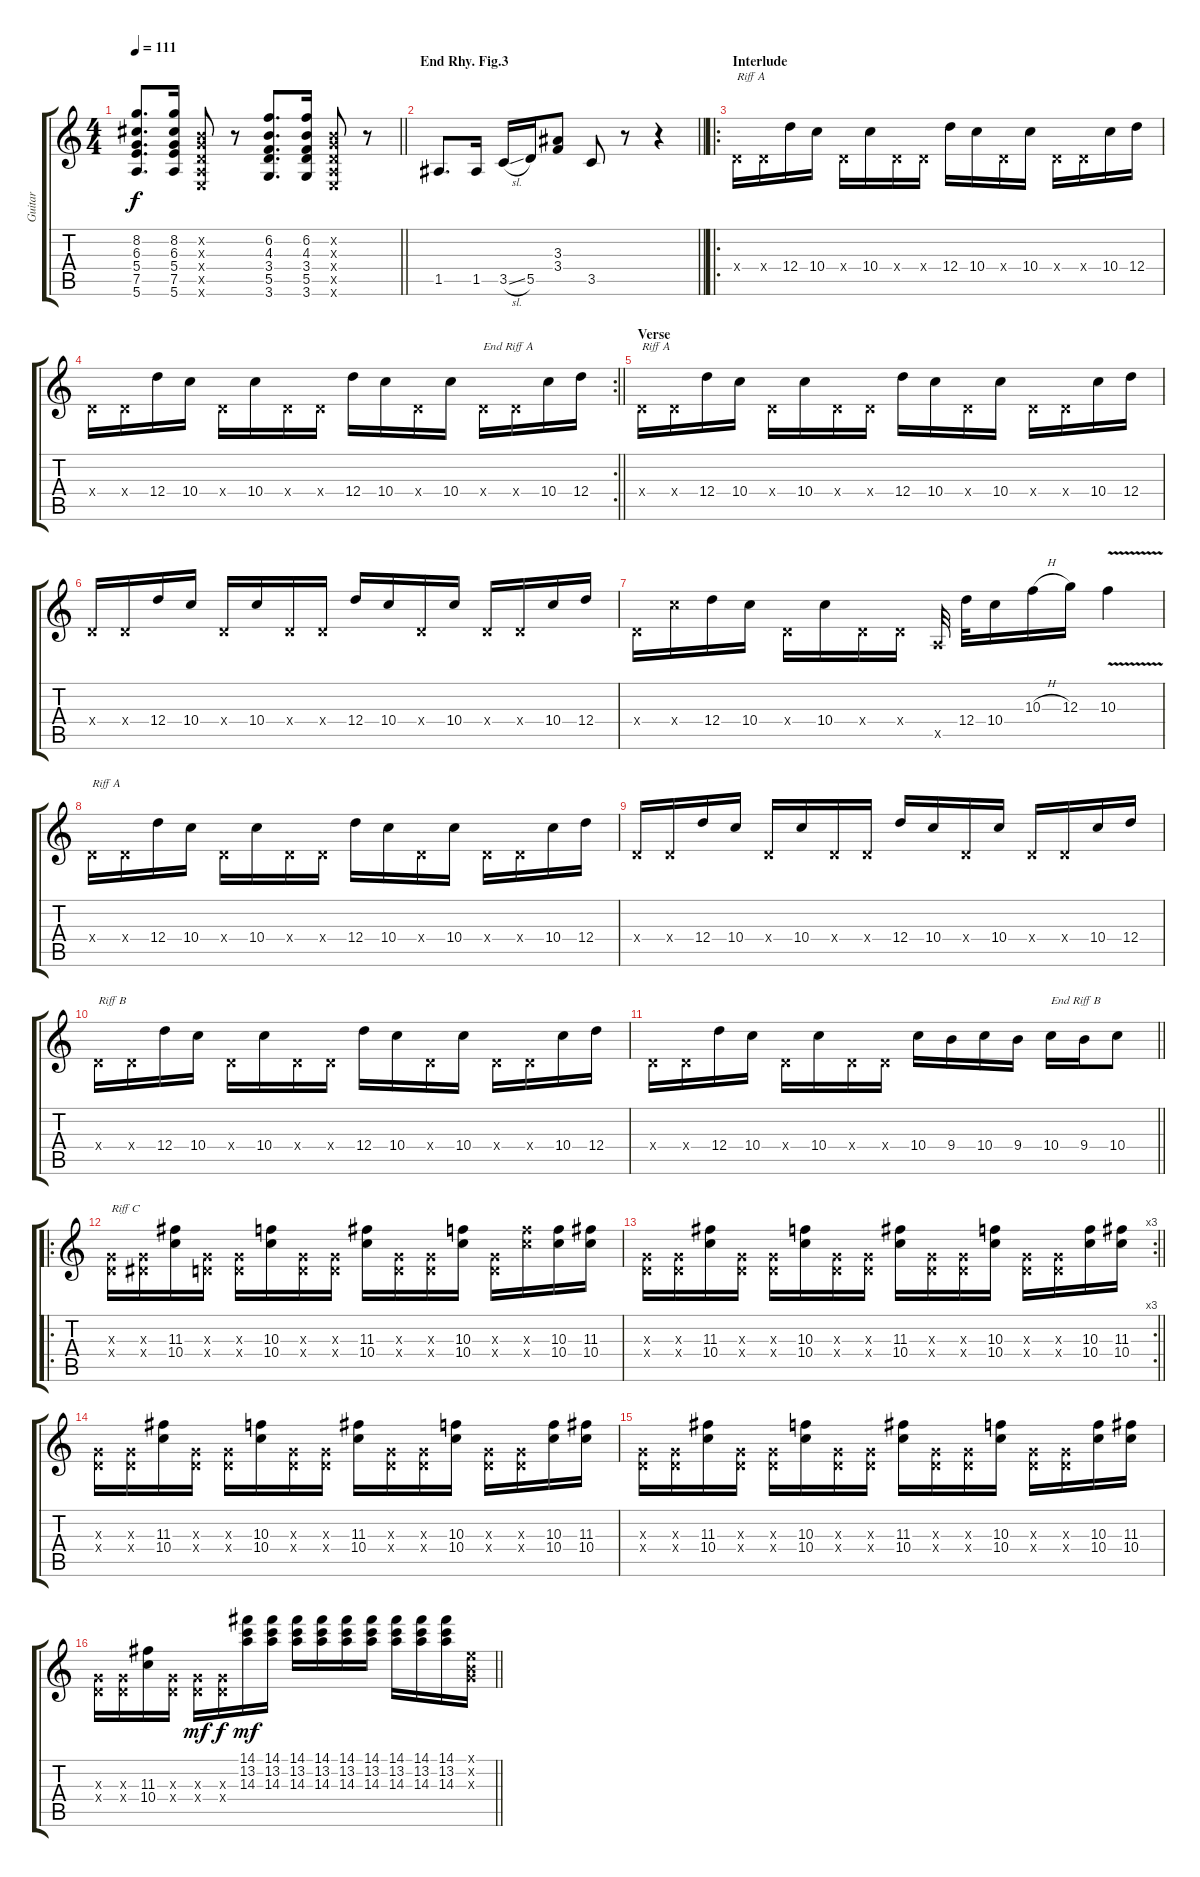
\track ("Guitar" "Guitar") {instrument overdrivenguitar}
\staff {score tabs}
\tuning (E4 B3 G3 D3 A2 E2) {hide}
\ts (4 4)
\tempo 111
\clef g2
\barLineRight lightlight
\ks c
(8.2 6.3 5.4 7.5 5.6).8{d dy f} (8.2 6.3 5.4 7.5 5.6).16 (0.2{x} 0.3{x} 0.4{x} 0.5{x} 0.6{x}).8 r.8 (6.2 4.3 3.4 5.5 3.6).8{d beam merge} (6.2 4.3 3.4 5.5 3.6).16{beam split} (0.2{x} 0.3{x} 0.4{x} 0.5{x} 0.6{x}).8 r.8 |
\section ("" "End Rhy. Fig.3")
\barLineRight lightlight
1.5.8{d} 1.5.16 3.5{sl}.16 5.5.16 (3.3 3.4).8 3.5.8 r.8 r.4 |
\ro
\section ("" "Interlude")
0.4{x}.16{txt "Riff A" beam Down} 0.4{x}.16{beam Down} 12.4.16{beam Down} 10.4.16{beam Down} 0.4{x}.16{beam Down} 10.4.16{beam Down} 0.4{x}.16{beam Down} 0.4{x}.16{beam Down} 12.4.16{beam Down} 10.4.16{beam Down} 0.4{x}.16{beam Down} 10.4.16{beam Down} 0.4{x}.16{beam Down} 0.4{x}.16{beam Down} 10.4.16{beam Down} 12.4.16{beam Down} |
\rc 2
\barLineRight lightlight
0.4{x}.16{beam Down} 0.4{x}.16{beam Down beam merge} 12.4.16{beam Down} 10.4.16{beam Down} 0.4{x}.16{beam Down} 10.4.16{beam Down} 0.4{x}.16{beam Down} 0.4{x}.16{beam Down} 12.4.16{beam Down} 10.4.16{beam Down} 0.4{x}.16{beam Down} 10.4.16{beam Down} 0.4{x}.16{txt "End Riff A" beam Down} 0.4{x}.16{beam Down} 10.4.16{beam Down} 12.4.16{beam Down} |
\section ("" "Verse")
0.4{x}.16{txt "Riff A" beam Down} 0.4{x}.16{beam Down} 12.4.16{beam Down} 10.4.16{beam Down} 0.4{x}.16{beam Down} 10.4.16{beam Down} 0.4{x}.16{beam Down} 0.4{x}.16{beam Down} 12.4.16{beam Down} 10.4.16{beam Down} 0.4{x}.16{beam Down} 10.4.16{beam Down} 0.4{x}.16{beam Down} 0.4{x}.16{beam Down} 10.4.16{beam Down} 12.4.16{beam Down} |
0.4{x}.16 0.4{x}.16 12.4.16 10.4.16 0.4{x}.16 10.4.16 0.4{x}.16 0.4{x}.16 12.4.16 10.4.16 0.4{x}.16 10.4.16 0.4{x}.16 0.4{x}.16 10.4.16 12.4.16 |
0.4{x}.16{beam Down} 10.4{x}.16{beam Down} 12.4.16{beam Down} 10.4.16{beam Down} 0.4{x}.16{beam Down} 10.4.16{beam Down} 0.4{x}.16{beam Down} 0.4{x}.16{beam Down} 0.5{x}.32{beam split} 12.4.32 10.4.16 10.3{h}.16{beam merge} 12.3.16 10.3{v}.4 |
0.4{x}.16{txt "Riff A" beam Down} 0.4{x}.16{beam Down} 12.4.16{beam Down} 10.4.16{beam Down} 0.4{x}.16{beam Down} 10.4.16{beam Down} 0.4{x}.16{beam Down} 0.4{x}.16{beam Down} 12.4.16{beam Down} 10.4.16{beam Down} 0.4{x}.16{beam Down} 10.4.16{beam Down} 0.4{x}.16{beam Down} 0.4{x}.16{beam Down} 10.4.16{beam Down} 12.4.16{beam Down} |
0.4{x}.16 0.4{x}.16 12.4.16 10.4.16 0.4{x}.16 10.4.16 0.4{x}.16 0.4{x}.16 12.4.16 10.4.16 0.4{x}.16 10.4.16 0.4{x}.16 0.4{x}.16 10.4.16 12.4.16 |
0.4{x}.16{txt "Riff B" beam Down} 0.4{x}.16{beam Down} 12.4.16{beam Down} 10.4.16{beam Down} 0.4{x}.16{beam Down} 10.4.16{beam Down} 0.4{x}.16{beam Down} 0.4{x}.16{beam Down} 12.4.16{beam Down} 10.4.16{beam Down} 0.4{x}.16{beam Down} 10.4.16{beam Down} 0.4{x}.16{beam Down} 0.4{x}.16{beam Down} 10.4.16{beam Down} 12.4.16{beam Down} |
\barLineRight lightlight
0.4{x}.16{beam Down} 0.4{x}.16{beam Down} 12.4.16{beam Down} 10.4.16{beam Down} 0.4{x}.16{beam Down} 10.4.16{beam Down} 0.4{x}.16{beam Down} 0.4{x}.16{beam Down} 10.4.16 9.4.16 10.4.16 9.4.16 10.4.16{txt "End Riff B"} 9.4.16 10.4.8 |
\ro
(0.3{x} 0.4{x}).16{txt "Riff C" beam Down} (0.3{x} 1.4{x}).16{beam Down} (11.3 10.4).16{beam Down} (0.3{x} 0.4{x}).16{beam Down} (0.3{x} 0.4{x}).16{beam Down} (10.3 10.4).16{beam Down} (0.3{x} 0.4{x}).16{beam Down} (0.3{x} 0.4{x}).16{beam Down} (11.3 10.4).16{beam Down} (0.3{x} 0.4{x}).16{beam Down} (0.3{x} 0.4{x}).16{beam Down} (10.3 10.4).16{beam Down} (0.3{x} 0.4{x}).16{beam Down} (10.3{x} 10.4{x}).16{beam Down} (10.3 10.4).16{beam Down} (11.3 10.4).16{beam Down} |
\rc 3
\barLineRight lightlight
(0.3{x} 0.4{x}).16{beam Down} (0.3{x} 0.4{x}).16{beam Down} (11.3 10.4).16{beam Down} (0.3{x} 0.4{x}).16{beam Down} (0.3{x} 0.4{x}).16{beam Down} (10.3 10.4).16{beam Down} (0.3{x} 0.4{x}).16{beam Down} (0.3{x} 0.4{x}).16{beam Down} (11.3 10.4).16{beam Down} (0.3{x} 0.4{x}).16{beam Down} (0.3{x} 0.4{x}).16{beam Down} (10.3 10.4).16{beam Down} (0.3{x} 0.4{x}).16{beam Down} (0.3{x} 0.4{x}).16{beam Down} (10.3 10.4).16{beam Down} (11.3 10.4).16{beam Down} |
(0.3{x} 0.4{x}).16{beam Down} (0.3{x} 0.4{x}).16{beam Down} (11.3 10.4).16{beam Down} (0.3{x} 0.4{x}).16{beam Down} (0.3{x} 0.4{x}).16{beam Down} (10.3 10.4).16{beam Down} (0.3{x} 0.4{x}).16{beam Down} (0.3{x} 0.4{x}).16{beam Down} (11.3 10.4).16{beam Down} (0.3{x} 0.4{x}).16{beam Down} (0.3{x} 0.4{x}).16{beam Down} (10.3 10.4).16{beam Down} (0.3{x} 0.4{x}).16{beam Down} (0.3{x} 0.4{x}).16{beam Down} (10.3 10.4).16{beam Down} (11.3 10.4).16{beam Down} |
(0.3{x} 0.4{x}).16{beam Down} (0.3{x} 0.4{x}).16{beam Down} (11.3 10.4).16{beam Down} (0.3{x} 0.4{x}).16{beam Down} (0.3{x} 0.4{x}).16{beam Down} (10.3 10.4).16{beam Down} (0.3{x} 0.4{x}).16{beam Down} (0.3{x} 0.4{x}).16{beam Down} (11.3 10.4).16{beam Down} (0.3{x} 0.4{x}).16{beam Down} (0.3{x} 0.4{x}).16{beam Down} (10.3 10.4).16{beam Down} (0.3{x} 0.4{x}).16{beam Down} (0.3{x} 0.4{x}).16{beam Down} (10.3 10.4).16{beam Down} (11.3 10.4).16{beam Down} |
\barLineRight lightlight
(0.3{x} 0.4{x}).16{beam Down} (0.3{x} 0.4{x}).16{beam Down} (11.3 10.4).16{beam Down} (0.3{x} 0.4{x}).16{beam Down} (0.3{x} 0.4{x}).16{dy mf} (0.3{x} 0.4{x}).16{dy f} (14.1 13.2 14.3).16{dy mf} (14.1 13.2 14.3).16 (14.1 13.2 14.3).16 (14.1 13.2 14.3).16 (14.1 13.2 14.3).16 (14.1 13.2 14.3).16 (14.1 13.2 14.3).16 (14.1 13.2 14.3).16 (14.1 13.2 14.3).16 (0.1{x} 0.2{x} 0.3{x}).16
